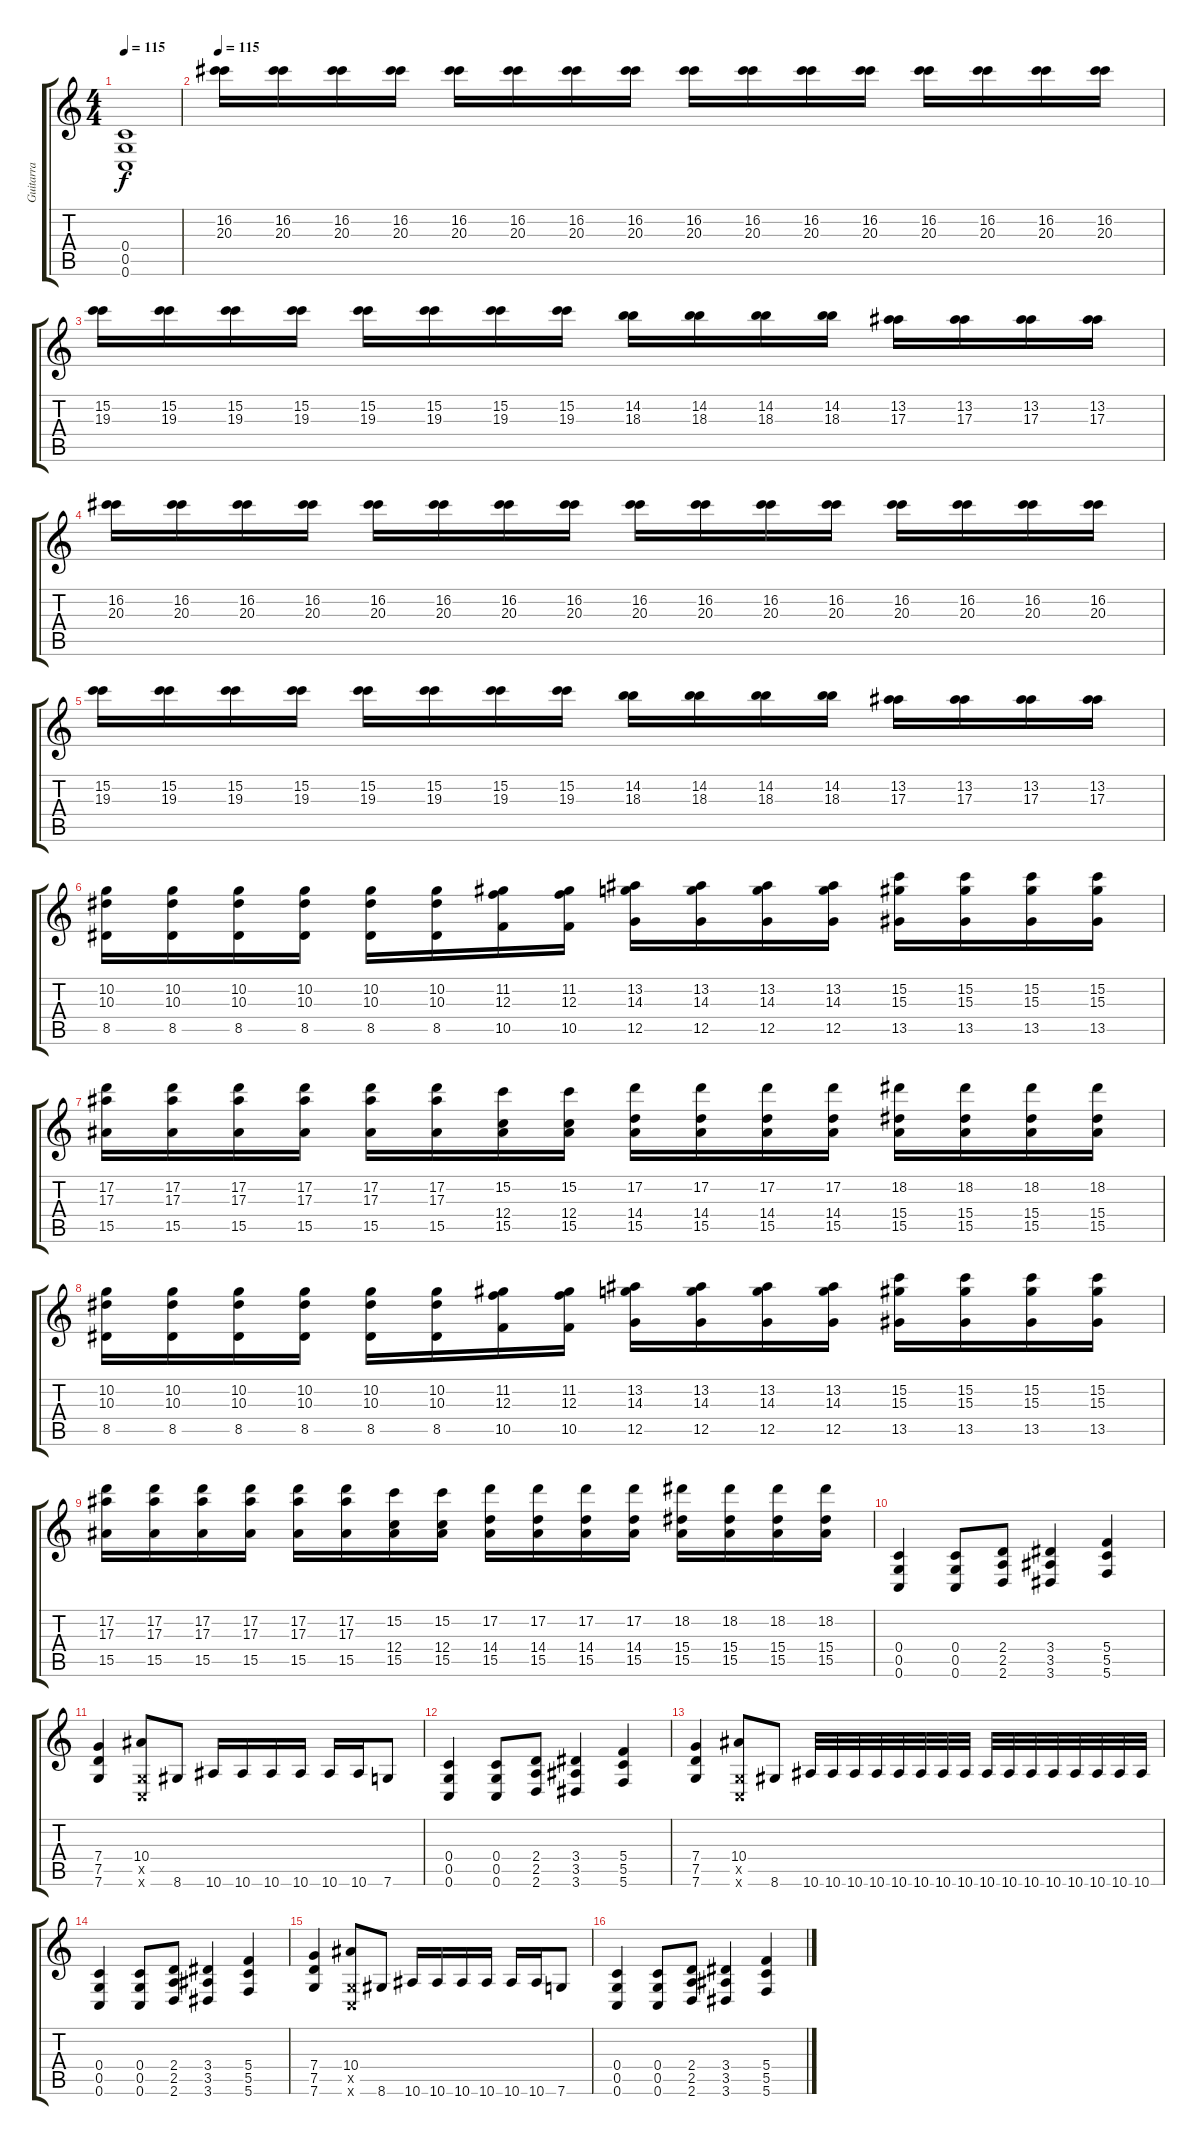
\track ("Guitarra" "Guitarra") {instrument overdrivenguitar}
\staff {score tabs}
\tuning (D4 A3 F3 C3 G2 C2) {hide}
\ts (4 4)
\tempo 115
\clef g2
\ks c
(0.4 0.5 0.6).1{dy f} |
\tempo 115
(16.2 20.3).16 (16.2 20.3).16 (16.2 20.3).16 (16.2 20.3).16 (16.2 20.3).16 (16.2 20.3).16 (16.2 20.3).16 (16.2 20.3).16 (16.2 20.3).16 (16.2 20.3).16 (16.2 20.3).16 (16.2 20.3).16 (16.2 20.3).16 (16.2 20.3).16 (16.2 20.3).16 (16.2 20.3).16 |
(15.2 19.3).16 (15.2 19.3).16 (15.2 19.3).16 (15.2 19.3).16 (15.2 19.3).16 (15.2 19.3).16 (15.2 19.3).16 (15.2 19.3).16 (14.2 18.3).16 (14.2 18.3).16 (14.2 18.3).16 (14.2 18.3).16 (13.2 17.3).16 (13.2 17.3).16 (13.2 17.3).16 (13.2 17.3).16 |
(16.2 20.3).16 (16.2 20.3).16 (16.2 20.3).16 (16.2 20.3).16 (16.2 20.3).16 (16.2 20.3).16 (16.2 20.3).16 (16.2 20.3).16 (16.2 20.3).16 (16.2 20.3).16 (16.2 20.3).16 (16.2 20.3).16 (16.2 20.3).16 (16.2 20.3).16 (16.2 20.3).16 (16.2 20.3).16 |
(15.2 19.3).16 (15.2 19.3).16 (15.2 19.3).16 (15.2 19.3).16 (15.2 19.3).16 (15.2 19.3).16 (15.2 19.3).16 (15.2 19.3).16 (14.2 18.3).16 (14.2 18.3).16 (14.2 18.3).16 (14.2 18.3).16 (13.2 17.3).16 (13.2 17.3).16 (13.2 17.3).16 (13.2 17.3).16 |
(10.2 10.3 8.5).16 (10.2 10.3 8.5).16 (10.2 10.3 8.5).16 (10.2 10.3 8.5).16 (10.2 10.3 8.5).16 (10.2 10.3 8.5).16 (11.2 12.3 10.5).16 (11.2 12.3 10.5).16 (13.2 14.3 12.5).16 (13.2 14.3 12.5).16 (13.2 14.3 12.5).16 (13.2 14.3 12.5).16 (15.2 15.3 13.5).16 (15.2 15.3 13.5).16 (15.2 15.3 13.5).16 (15.2 15.3 13.5).16 |
(17.2 17.3 15.5).16 (17.2 17.3 15.5).16 (17.2 17.3 15.5).16 (17.2 17.3 15.5).16 (17.2 17.3 15.5).16 (17.2 17.3 15.5).16 (15.2 12.4 15.5).16 (15.2 12.4 15.5).16 (17.2 14.4 15.5).16 (17.2 14.4 15.5).16 (17.2 14.4 15.5).16 (17.2 14.4 15.5).16 (18.2 15.4 15.5).16 (18.2 15.4 15.5).16 (18.2 15.4 15.5).16 (18.2 15.4 15.5).16 |
(10.2 10.3 8.5).16 (10.2 10.3 8.5).16 (10.2 10.3 8.5).16 (10.2 10.3 8.5).16 (10.2 10.3 8.5).16 (10.2 10.3 8.5).16 (11.2 12.3 10.5).16 (11.2 12.3 10.5).16 (13.2 14.3 12.5).16 (13.2 14.3 12.5).16 (13.2 14.3 12.5).16 (13.2 14.3 12.5).16 (15.2 15.3 13.5).16 (15.2 15.3 13.5).16 (15.2 15.3 13.5).16 (15.2 15.3 13.5).16 |
(17.2 17.3 15.5).16 (17.2 17.3 15.5).16 (17.2 17.3 15.5).16 (17.2 17.3 15.5).16 (17.2 17.3 15.5).16 (17.2 17.3 15.5).16 (15.2 12.4 15.5).16 (15.2 12.4 15.5).16 (17.2 14.4 15.5).16 (17.2 14.4 15.5).16 (17.2 14.4 15.5).16 (17.2 14.4 15.5).16 (18.2 15.4 15.5).16 (18.2 15.4 15.5).16 (18.2 15.4 15.5).16 (18.2 15.4 15.5).16 |
(0.4 0.5 0.6).4 (0.4 0.5 0.6).8 (2.4 2.5 2.6).8 (3.4 3.5 3.6).4 (5.4 5.5 5.6).4 |
(7.4 7.5 7.6).4 (10.4 0.5{x} 0.6{x}).8 8.6.8 10.6.16 10.6.16 10.6.16 10.6.16 10.6.16 10.6.16 7.6.8 |
(0.4 0.5 0.6).4 (0.4 0.5 0.6).8 (2.4 2.5 2.6).8 (3.4 3.5 3.6).4 (5.4 5.5 5.6).4 |
(7.4 7.5 7.6).4 (10.4 0.5{x} 0.6{x}).8 8.6.8 10.6.32 10.6.32 10.6.32 10.6.32 10.6.32 10.6.32 10.6.32 10.6.32 10.6.32 10.6.32 10.6.32 10.6.32 10.6.32 10.6.32 10.6.32 10.6.32 |
(0.4 0.5 0.6).4 (0.4 0.5 0.6).8 (2.4 2.5 2.6).8 (3.4 3.5 3.6).4 (5.4 5.5 5.6).4 |
(7.4 7.5 7.6).4 (10.4 0.5{x} 0.6{x}).8 8.6.8 10.6.16 10.6.16 10.6.16 10.6.16 10.6.16 10.6.16 7.6.8 |
(0.4 0.5 0.6).4 (0.4 0.5 0.6).8 (2.4 2.5 2.6).8 (3.4 3.5 3.6).4 (5.4 5.5 5.6).4
